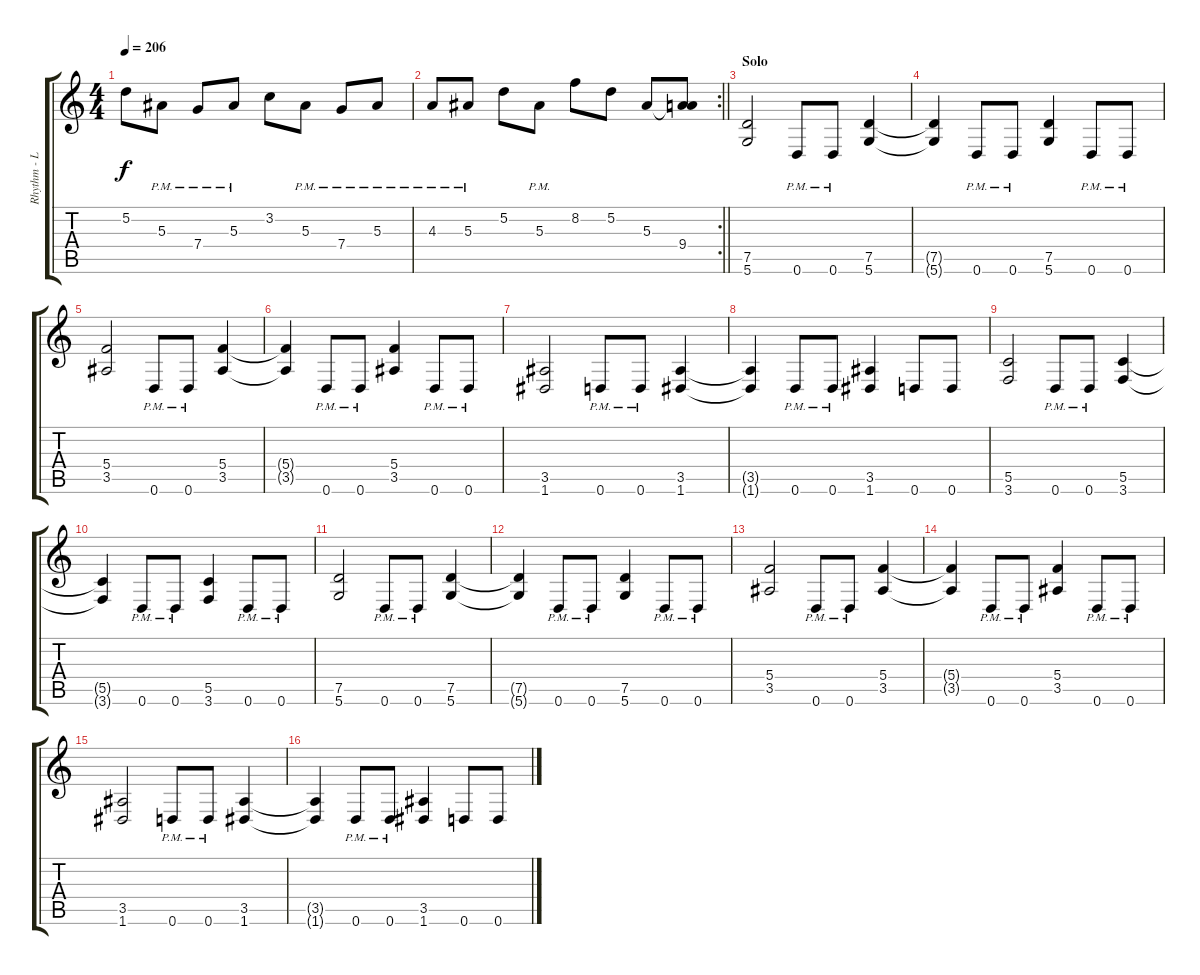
\track ("Rhythm - Left" "Rhythm - L") {instrument distortionguitar}
\staff {score tabs}
\tuning (D4 A3 F3 C3 G2 D2) {hide}
\ts (4 4)
\tempo 206
\clef g2
\ks c
5.2{t}.8{dy f} 5.3{pm}.8 7.4{pm}.8 5.3{pm}.8 3.2.8 5.3{pm}.8 7.4{pm}.8 5.3{pm}.8 |
\rc 2
\barLineRight lightlight
4.3{pm}.8 5.3{pm}.8 5.2.8 5.3{pm}.8 8.2.8 5.2.8 5.3.8 (5.3{t} 9.4).8 |
\section ("" "Solo")
(7.5 5.6).2 0.6{pm}.8 0.6{pm}.8 (7.5 5.6).4 |
(7.5{t} 5.6{t}).4 0.6{pm}.8 0.6{pm}.8 (7.5 5.6).4 0.6{pm}.8 0.6{pm}.8 |
(5.4 3.5).2 0.6{pm}.8 0.6{pm}.8 (5.4 3.5).4 |
(5.4{t} 3.5{t}).4 0.6{pm}.8 0.6{pm}.8 (5.4 3.5).4 0.6{pm}.8 0.6{pm}.8 |
(3.5 1.6).2 0.6{pm}.8 0.6{pm}.8 (3.5 1.6).4 |
(3.5{t} 1.6{t}).4 0.6{pm}.8 0.6{pm}.8 (3.5 1.6).4 0.6.8 0.6.8 |
(5.5 3.6).2 0.6{pm}.8 0.6{pm}.8 (5.5 3.6).4 |
(5.5{t} 3.6{t}).4 0.6{pm}.8 0.6{pm}.8 (5.5 3.6).4 0.6{pm}.8 0.6{pm}.8 |
(7.5 5.6).2 0.6{pm}.8 0.6{pm}.8 (7.5 5.6).4 |
(7.5{t} 5.6{t}).4 0.6{pm}.8 0.6{pm}.8 (7.5 5.6).4 0.6{pm}.8 0.6{pm}.8 |
(5.4 3.5).2 0.6{pm}.8 0.6{pm}.8 (5.4 3.5).4 |
(5.4{t} 3.5{t}).4 0.6{pm}.8 0.6{pm}.8 (5.4 3.5).4 0.6{pm}.8 0.6{pm}.8 |
(3.5 1.6).2 0.6{pm}.8 0.6{pm}.8 (3.5 1.6).4 |
(3.5{t} 1.6{t}).4 0.6{pm}.8 0.6{pm}.8 (3.5 1.6).4 0.6.8 0.6.8
